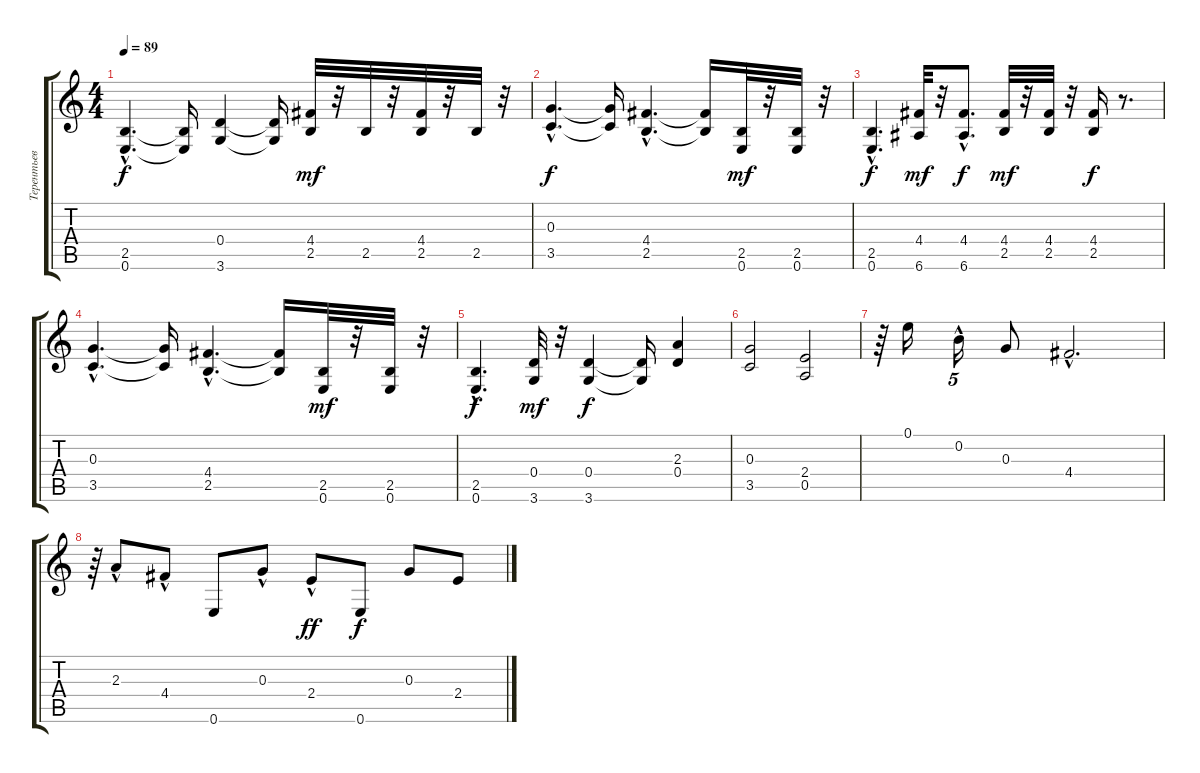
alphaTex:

\track ("Терентьев" "Терентьев") {instrument distortionguitar}
\staff {score tabs}
\tuning (E4 B3 G3 D3 A2 E2) {hide}
\ts (4 4)
\tempo 89
\clef g2
\ks c
(2.5{hac} 0.6{hac}).4{d dy f} (2.5{t} 0.6{t}).16 (0.4 3.6).4 (0.4{t} 3.6{t}).16 (4.4 2.5).32{dy mf} r.32 2.5.32 r.32 (4.4 2.5).32 r.32 2.5.32 r.32 |
(0.3{hac} 3.5{hac}).4{d dy f} (0.3{t} 3.5{t}).16 (4.4{hac} 2.5{hac}).4{d} (4.4{t} 2.5{t}).16 (2.5 0.6).32{dy mf} r.32 (2.5 0.6).32 r.32 |
(2.5{hac} 0.6{hac}).4{d dy f} (4.4 6.6).32{dy mf} r.32 (4.4{hac} 6.6{hac}).8{d dy f} (4.4 2.5).32{dy mf} r.32 (4.4 2.5).32 r.32 (4.4 2.5).16{dy f} r.8{d} |
(0.3{hac} 3.5{hac}).4{d} (0.3{t} 3.5{t}).16 (4.4{hac} 2.5{hac}).4{d} (4.4{t} 2.5{t}).16 (2.5 0.6).32{dy mf} r.32 (2.5 0.6).32 r.32 |
(2.5{hac} 0.6{hac}).4{d dy f} (0.4 3.6).32{dy mf} r.32 (0.4 3.6).4{dy f} (0.4{t} 3.6{t}).16 (2.3 0.4).4 |
(0.3 3.5).2 (2.4 0.5).2 |
r.64{instrument acousticguitarsteel} 0.1.16 0.2{hac}.16{tu (5 4)} 0.3.8 4.4{hac}.2{d} |
r.64 2.3{hac}.8 4.4{hac}.8 0.6.8 0.3{hac}.8 2.4{hac}.8{dy ff} 0.6.8{dy f} 0.3.8 2.4.8
